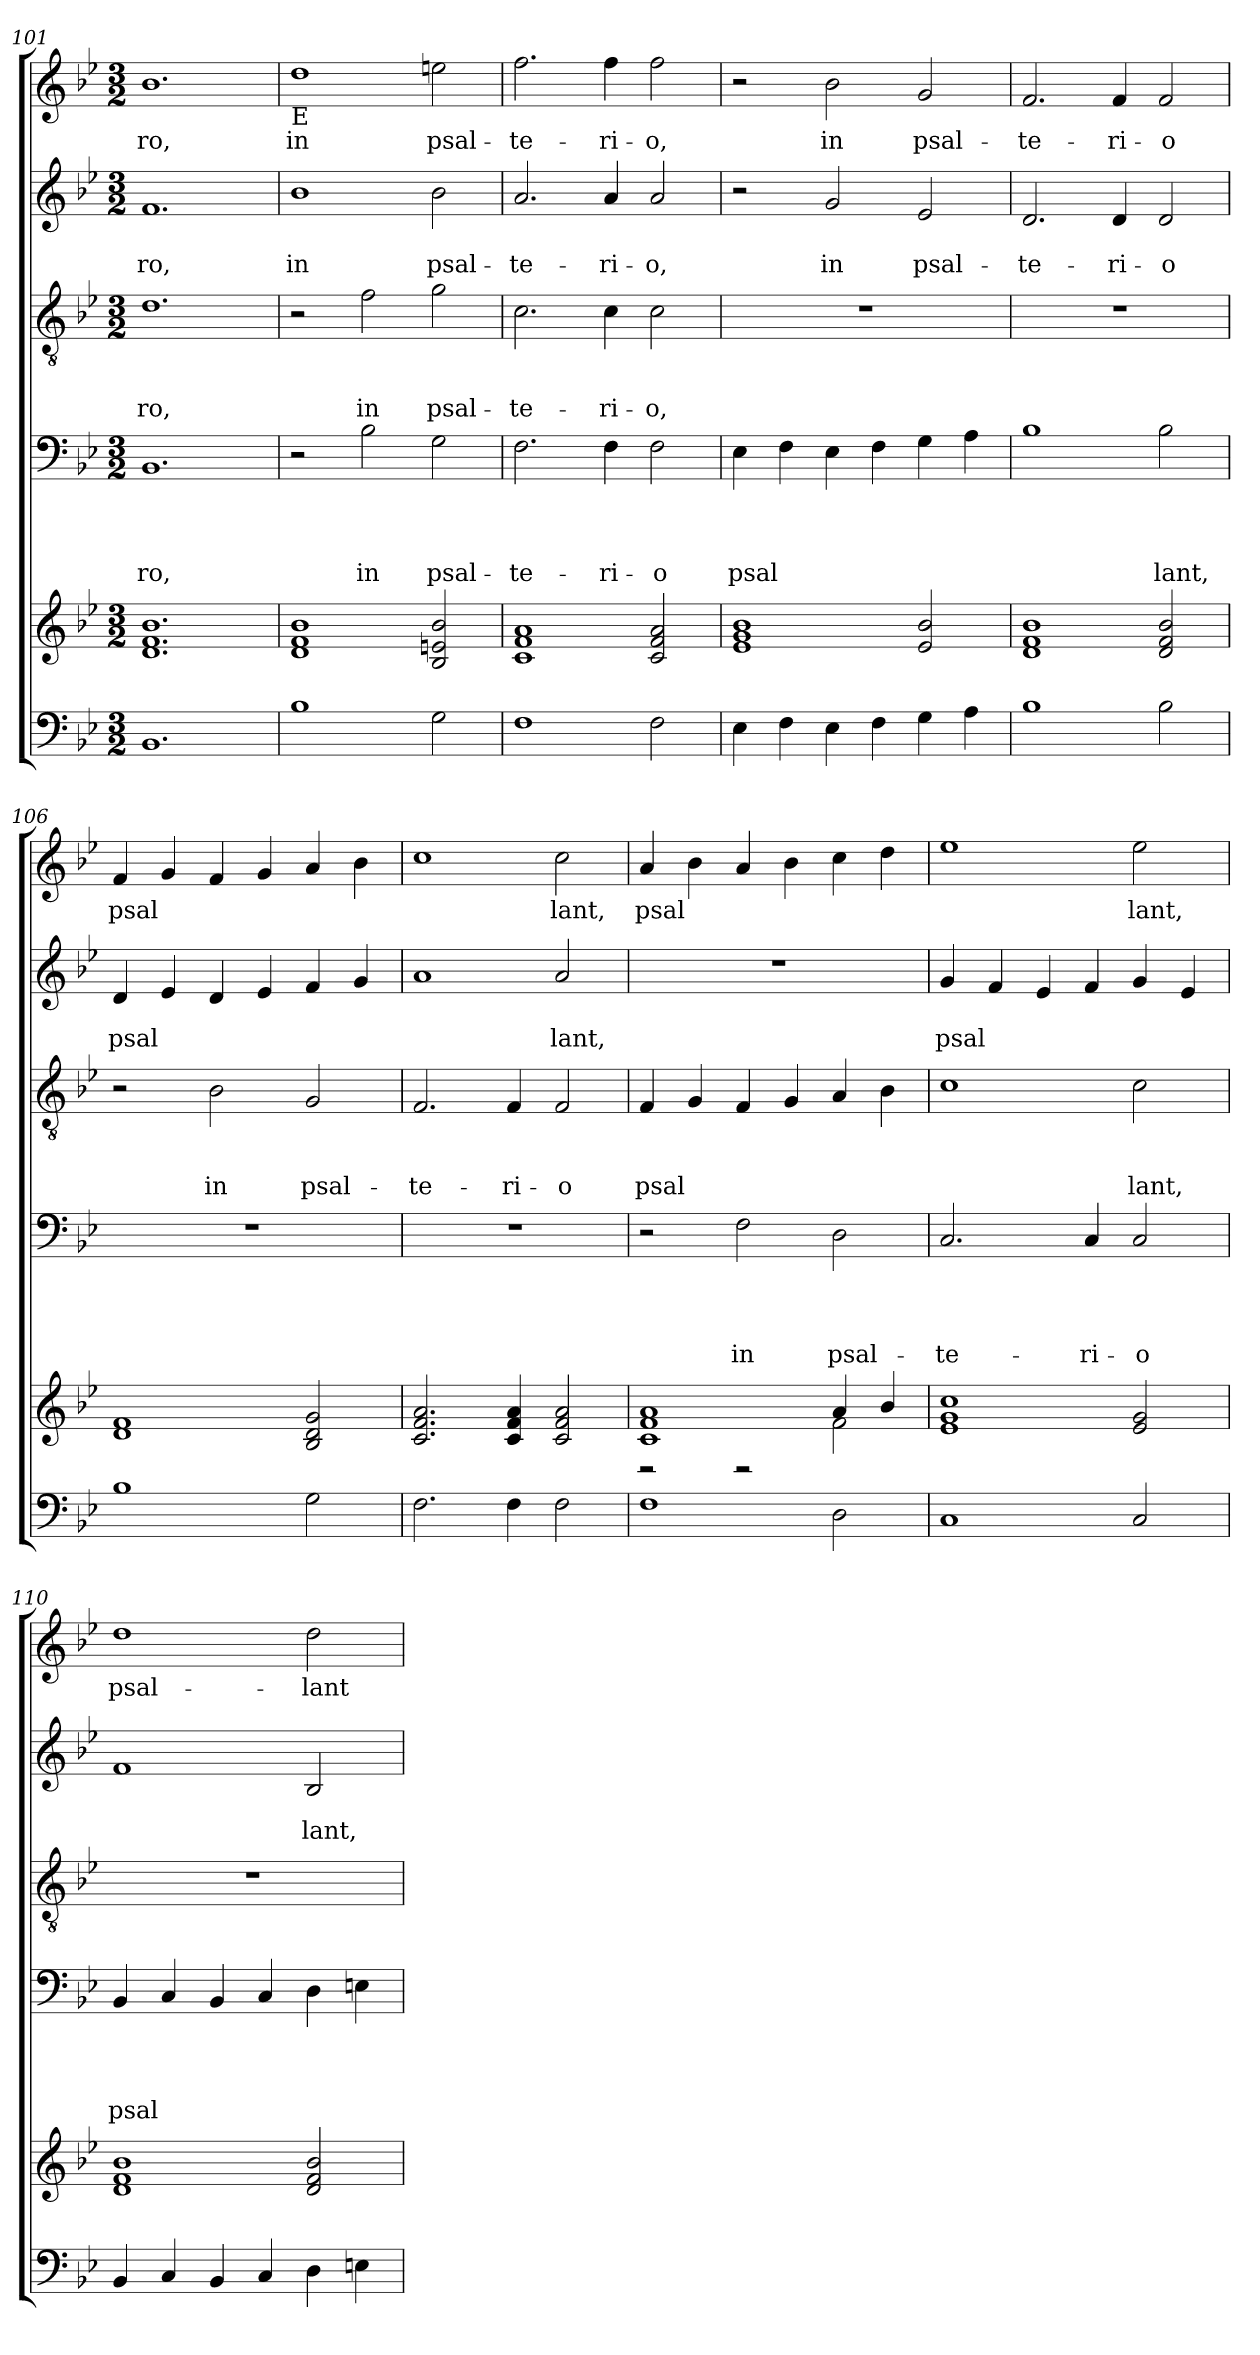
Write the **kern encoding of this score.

**kern	**kern	**kern	**text	**text	**text	**text	**kern	**text	**text	**text	**kern	**text	**text	**kern	**text
*part6	*part5	*part4	*part4	*part4	*part4	*part4	*part3	*part3	*part3	*part3	*part2	*part2	*part2	*part1	*part1
*staff6	*staff5	*staff4	*staff4	*staff4	*staff4	*staff4	*staff3	*staff3	*staff3	*staff3	*staff2	*staff2	*staff2	*staff1	*staff1
!!LO:LB:g=z
*clefF4	*clefG2	*clefF4	*	*	*	*	*clefGv2	*	*	*	*clefG2	*	*	*clefG2	*
*k[b-e-]	*k[b-e-]	*k[b-e-]	*	*	*	*	*k[b-e-]	*	*	*	*k[b-e-]	*	*	*k[b-e-]	*
*B-:	*B-:	*B-:	*	*	*	*	*B-:	*	*	*	*B-:	*	*	*B-:	*
*M3/2	*M3/2	*M3/2	*	*	*	*	*M3/2	*	*	*	*M3/2	*	*	*M3/2	*
=101	=101	=101	=101	=101	=101	=101	=101	=101	=101	=101	=101	=101	=101	=101	=101
!	!	!	!	!	!	!LO:LY:b	!	!	!	!LO:LY:b	!	!	!LO:LY:b	!	!LO:LY:b
1.BB-	1.d 1.f 1.b-	1.BB-	.	.	.	-ro,	1.d	.	.	-ro,	1.f	.	-ro,	1.b-	-ro,
=102	=102	=102	=102	=102	=102	=102	=102	=102	=102	=102	=102	=102	=102	=102	=102
!	!	!	!	!	!	!	!	!	!	!	!	!	!	!LO:TX:b:t=E	!
!	!	!	!	!	!	!	!	!	!	!	!	!	!LO:LY:b	!	!LO:LY:b
1B-	1d 1f 1b-	2r	.	.	.	.	2r	.	.	.	1b-	.	in	1dd	in
!	!	!	!	!	!	!LO:LY:b	!	!	!	!LO:LY:b	!	!	!	!	!
.	.	2B-\	.	.	.	in	2f\	.	.	in	.	.	.	.	.
!	!	!	!	!	!	!LO:LY:b	!	!	!	!LO:LY:b	!	!	!LO:LY:b	!	!LO:LY:b
2G\	2B-/ 2en/ 2b-/	2G\	.	.	.	psal-	2g\	.	.	psal-	2b-\	.	psal-	2een\	psal-
=103	=103	=103	=103	=103	=103	=103	=103	=103	=103	=103	=103	=103	=103	=103	=103
!	!	!	!	!	!	!LO:LY:b	!	!	!	!LO:LY:b	!	!	!LO:LY:b	!	!LO:LY:b
1F	1c 1f 1a	2.F\	.	.	.	-te-	2.c\	.	.	-te-	2.a/	.	-te-	2.ff\	-te-
!	!	!	!	!	!	!LO:LY:b	!	!	!	!LO:LY:b	!	!	!LO:LY:b	!	!LO:LY:b
.	.	4F\	.	.	.	-ri-	4c\	.	.	-ri-	4a/	.	-ri-	4ff\	-ri-
!	!	!	!	!	!	!LO:LY:b	!	!	!	!LO:LY:b	!	!	!LO:LY:b	!	!LO:LY:b
2F\	2c/ 2f/ 2a/	2F\	.	.	.	-o	2c\	.	.	-o,	2a/	.	-o,	2ff\	-o,
=104	=104	=104	=104	=104	=104	=104	=104	=104	=104	=104	=104	=104	=104	=104	=104
!	!	!	!	!	!	!LO:LY:b	!LO:N:vis=1	!	!	!	!	!	!	!	!
4E-\	1e- 1g 1b-	4E-\	.	.	.	psal	1.r	.	.	.	2r	.	.	2r	.
4F\	.	4F\	.	.	.	.	.	.	.	.	.	.	.	.	.
!	!	!	!	!	!	!	!	!	!	!	!	!	!LO:LY:b	!	!LO:LY:b
4E-\	.	4E-\	.	.	.	.	.	.	.	.	2g/	.	in	2b-\	in
4F\	.	4F\	.	.	.	.	.	.	.	.	.	.	.	.	.
!	!	!	!	!	!	!	!	!	!	!	!	!	!LO:LY:b	!	!LO:LY:b
4G\	2e-/ 2b-/	4G\	.	.	.	.	.	.	.	.	2e-/	.	psal-	2g/	psal-
4A\	.	4A\	.	.	.	.	.	.	.	.	.	.	.	.	.
=105	=105	=105	=105	=105	=105	=105	=105	=105	=105	=105	=105	=105	=105	=105	=105
!	!	!	!	!	!	!	!LO:N:vis=1	!	!	!	!	!	!LO:LY:b	!	!LO:LY:b
1B-	1d 1f 1b-	1B-	.	.	.	.	1.r	.	.	.	2.d/	.	-te-	2.f/	-te-
!	!	!	!	!	!	!	!	!	!	!	!	!	!LO:LY:b	!	!LO:LY:b
.	.	.	.	.	.	.	.	.	.	.	4d/	.	-ri-	4f/	-ri-
!	!	!	!	!	!	!LO:LY:b	!	!	!	!	!	!	!LO:LY:b	!	!LO:LY:b
2B-\	2d/ 2f/ 2b-/	2B-\	.	.	.	lant,	.	.	.	.	2d/	.	-o	2f/	-o
=106	=106	=106	=106	=106	=106	=106	=106	=106	=106	=106	=106	=106	=106	=106	=106
!	!	!LO:N:vis=1	!	!	!	!	!	!	!	!	!	!	!LO:LY:b	!	!LO:LY:b
1B-	1d 1f	1.r	.	.	.	.	2r	.	.	.	4d/	.	psal	4f/	psal
.	.	.	.	.	.	.	.	.	.	.	4e-/	.	.	4g/	.
!	!	!	!	!	!	!	!	!	!	!LO:LY:b	!	!	!	!	!
.	.	.	.	.	.	.	2B-\	.	.	in	4d/	.	.	4f/	.
.	.	.	.	.	.	.	.	.	.	.	4e-/	.	.	4g/	.
!	!	!	!	!	!	!	!	!	!	!LO:LY:b	!	!	!	!	!
2G\	2B-/ 2d/ 2g/	.	.	.	.	.	2G/	.	.	psal-	4f/	.	.	4a/	.
.	.	.	.	.	.	.	.	.	.	.	4g/	.	.	4b-\	.
!!LO:PB:g=z
=107	=107	=107	=107	=107	=107	=107	=107	=107	=107	=107	=107	=107	=107	=107	=107
!	!	!LO:N:vis=1	!	!	!	!	!	!	!	!LO:LY:b	!	!	!	!	!
2.F\	2.c/ 2.f/ 2.a/	1.r	.	.	.	.	2.F/	.	.	-te-	1a	.	.	1cc	.
!	!	!	!	!	!	!	!	!	!	!LO:LY:b	!	!	!	!	!
4F\	4c/ 4f/ 4a/	.	.	.	.	.	4F/	.	.	-ri-	.	.	.	.	.
!	!	!	!	!	!	!	!	!	!	!LO:LY:b	!	!	!LO:LY:b	!	!LO:LY:b
2F\	2c/ 2f/ 2a/	.	.	.	.	.	2F/	.	.	-o	2a/	.	lant,	2cc\	lant,
=108	=108	=108	=108	=108	=108	=108	=108	=108	=108	=108	=108	=108	=108	=108	=108
*	*^	*	*	*	*	*	*	*	*	*	*	*	*	*	*
!	!	!	!	!	!	!	!	!	!	!	!LO:LY:b	!LO:N:vis=1	!	!	!	!LO:LY:b
1F	1c 1f 1a	2r	2r	.	.	.	.	4F/	.	.	psal	1.r	.	.	4a/	psal
.	.	.	.	.	.	.	.	4G/	.	.	.	.	.	.	4b-\	.
!	!	!	!	!	!	!	!LO:LY:b	!	!	!	!	!	!	!	!	!
.	.	2r	2F\	.	.	.	in	4F/	.	.	.	.	.	.	4a/	.
.	.	.	.	.	.	.	.	4G/	.	.	.	.	.	.	4b-\	.
!	!	!	!	!	!	!	!LO:LY:b	!	!	!	!	!	!	!	!	!
2D\	4a/	2f\	2D\	.	.	.	psal-	4A/	.	.	.	.	.	.	4cc\	.
.	4b-/	.	.	.	.	.	.	4B-\	.	.	.	.	.	.	4dd\	.
*	*v	*v	*	*	*	*	*	*	*	*	*	*	*	*	*	*
=109	=109	=109	=109	=109	=109	=109	=109	=109	=109	=109	=109	=109	=109	=109	=109
!	!	!	!	!	!	!LO:LY:b	!	!	!	!	!	!	!LO:LY:b	!	!
1C	1e- 1g 1cc	2.C/	.	.	.	-te-	1c	.	.	.	4g/	.	psal	1ee-	.
.	.	.	.	.	.	.	.	.	.	.	4f/	.	.	.	.
.	.	.	.	.	.	.	.	.	.	.	4e-/	.	.	.	.
!	!	!	!	!	!	!LO:LY:b	!	!	!	!	!	!	!	!	!
.	.	4C/	.	.	.	-ri-	.	.	.	.	4f/	.	.	.	.
!	!	!	!	!	!	!LO:LY:b	!	!	!	!LO:LY:b	!	!	!	!	!LO:LY:b
2C/	2e-/ 2g/	2C/	.	.	.	-o	2c\	.	.	lant,	4g/	.	.	2ee-\	lant,
.	.	.	.	.	.	.	.	.	.	.	4e-/	.	.	.	.
=110	=110	=110	=110	=110	=110	=110	=110	=110	=110	=110	=110	=110	=110	=110	=110
!	!	!	!	!	!	!LO:LY:b	!LO:N:vis=1	!	!	!	!	!	!	!	!LO:LY:b
4BB-/	1d 1f 1b-	4BB-/	.	.	.	psal	1.r	.	.	.	1f	.	.	1dd	psal-
4C/	.	4C/	.	.	.	.	.	.	.	.	.	.	.	.	.
4BB-/	.	4BB-/	.	.	.	.	.	.	.	.	.	.	.	.	.
4C/	.	4C/	.	.	.	.	.	.	.	.	.	.	.	.	.
!	!	!	!	!	!	!	!	!	!	!	!	!	!LO:LY:b	!	!LO:LY:b
4D\	2d/ 2f/ 2b-/	4D\	.	.	.	.	.	.	.	.	2B-/	.	lant,	2dd\	-lant
4En\	.	4En\	.	.	.	.	.	.	.	.	.	.	.	.	.
=	=	=	=	=	=	=	=	=	=	=	=	=	=	=	=
*-	*-	*-	*-	*-	*-	*-	*-	*-	*-	*-	*-	*-	*-	*-	*-
